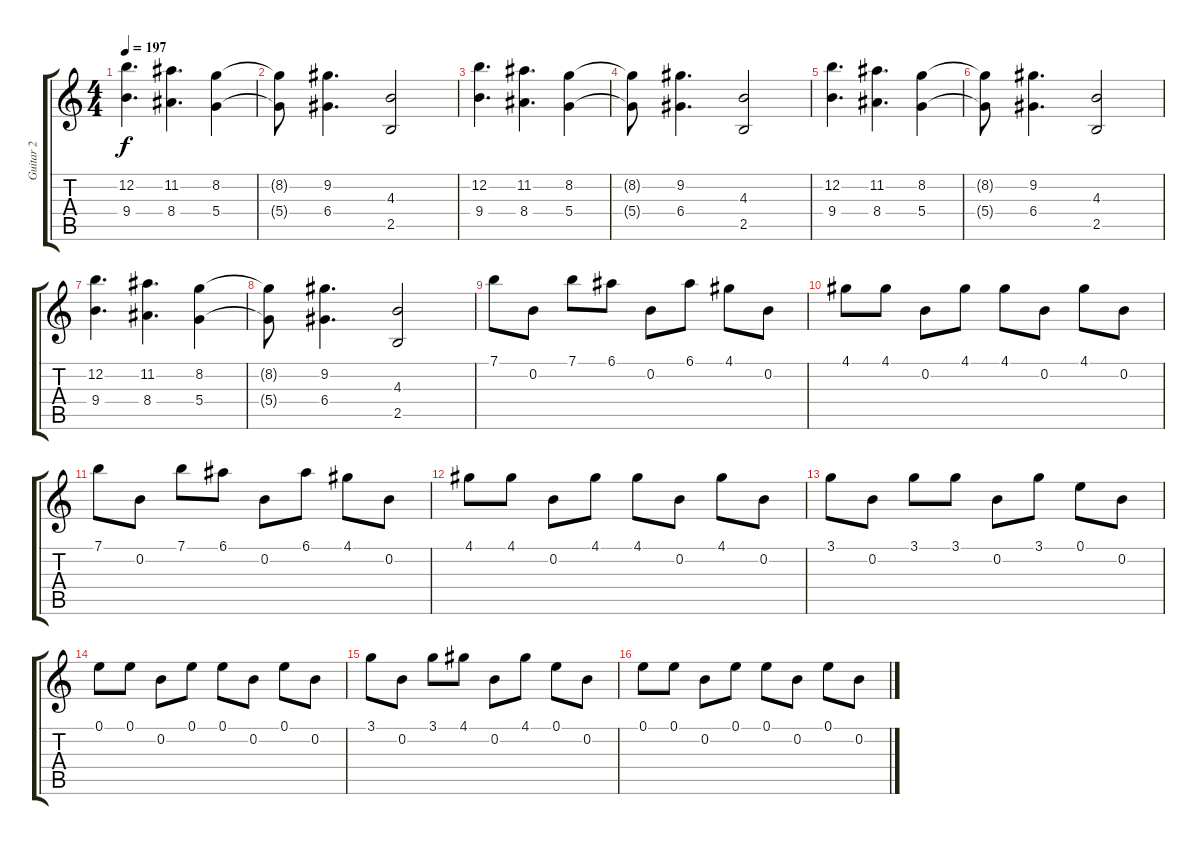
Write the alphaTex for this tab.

\track ("Guitar 2" "Guitar 2") {instrument overdrivenguitar}
\staff {score tabs}
\tuning (E4 B3 G3 D3 A2 E2) {hide}
\ts (4 4)
\tempo 197
\clef g2
\ks c
(12.2 9.4).4{d dy f volume 14 instrument overdrivenguitar} (11.2 8.4).4{d} (8.2 5.4).4 |
(8.2{t} 5.4{t}).8 (9.2 6.4).4{d} (4.3 2.5).2 |
(12.2 9.4).4{d volume 14 instrument overdrivenguitar} (11.2 8.4).4{d} (8.2 5.4).4 |
(8.2{t} 5.4{t}).8 (9.2 6.4).4{d} (4.3 2.5).2 |
(12.2 9.4).4{d volume 14 instrument overdrivenguitar} (11.2 8.4).4{d} (8.2 5.4).4 |
(8.2{t} 5.4{t}).8 (9.2 6.4).4{d} (4.3 2.5).2 |
(12.2 9.4).4{d volume 14 instrument overdrivenguitar} (11.2 8.4).4{d} (8.2 5.4).4 |
(8.2{t} 5.4{t}).8 (9.2 6.4).4{d} (4.3 2.5).2 |
7.1.8{volume 16 instrument overdrivenguitar} 0.2.8 7.1.8 6.1.8 0.2.8 6.1.8 4.1.8 0.2.8 |
4.1.8 4.1.8 0.2.8 4.1.8 4.1.8 0.2.8 4.1.8 0.2.8 |
7.1.8 0.2.8 7.1.8 6.1.8 0.2.8 6.1.8 4.1.8 0.2.8 |
4.1.8 4.1.8 0.2.8 4.1.8 4.1.8 0.2.8 4.1.8 0.2.8 |
3.1.8 0.2.8 3.1.8 3.1.8 0.2.8 3.1.8 0.1.8 0.2.8 |
0.1.8 0.1.8 0.2.8 0.1.8 0.1.8 0.2.8 0.1.8 0.2.8 |
3.1.8 0.2.8 3.1.8 4.1.8 0.2.8 4.1.8 0.1.8 0.2.8 |
0.1.8 0.1.8 0.2.8 0.1.8 0.1.8 0.2.8 0.1.8 0.2.8
